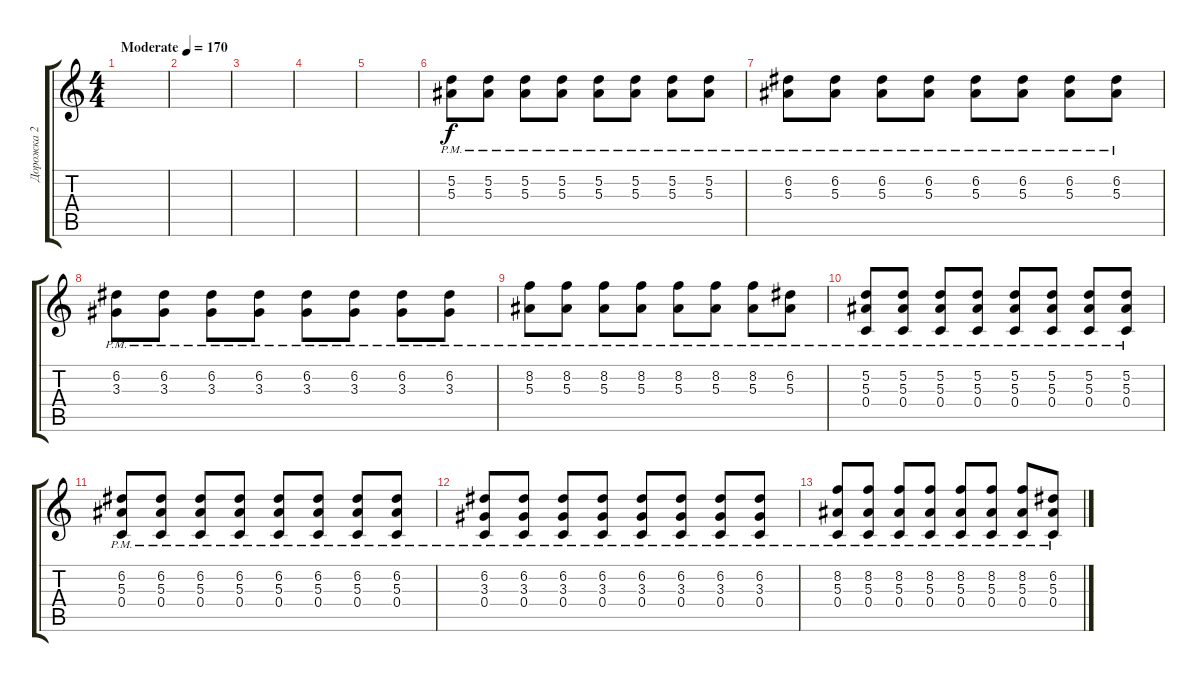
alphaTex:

\track ("Дорожка 2" "Дорожка 2") {instrument acousticguitarnylon}
\staff {score tabs}
\tuning (D4 A3 F3 C3 G2 C2) {hide}
\ts (4 4)
\tempo (170 "Moderate")
\clef g2
\ks c
|
|
|
|
|
(5.2{pm} 5.3{pm}).8 (5.2{pm} 5.3{pm}).8 (5.2{pm} 5.3{pm}).8 (5.2{pm} 5.3{pm}).8 (5.2{pm} 5.3{pm}).8 (5.2{pm} 5.3{pm}).8 (5.2{pm} 5.3{pm}).8 (5.2{pm} 5.3{pm}).8 |
(6.2{pm} 5.3{pm}).8 (6.2{pm} 5.3{pm}).8 (6.2{pm} 5.3{pm}).8 (6.2{pm} 5.3{pm}).8 (6.2{pm} 5.3{pm}).8 (6.2{pm} 5.3{pm}).8 (6.2{pm} 5.3{pm}).8 (6.2{pm} 5.3{pm}).8 |
(6.2{pm} 3.3{pm}).8 (6.2{pm} 3.3{pm}).8 (6.2{pm} 3.3{pm}).8 (6.2{pm} 3.3{pm}).8 (6.2{pm} 3.3{pm}).8 (6.2{pm} 3.3{pm}).8 (6.2{pm} 3.3{pm}).8 (6.2{pm} 3.3{pm}).8 |
(8.2{pm} 5.3{pm}).8 (8.2{pm} 5.3{pm}).8 (8.2{pm} 5.3{pm}).8 (8.2{pm} 5.3{pm}).8 (8.2{pm} 5.3{pm}).8 (8.2{pm} 5.3{pm}).8 (8.2{pm} 5.3{pm}).8 (6.2{pm} 5.3{pm}).8 |
(5.2{pm} 5.3{pm} 0.4{pm}).8 (5.2{pm} 5.3{pm} 0.4{pm}).8 (5.2{pm} 5.3{pm} 0.4{pm}).8 (5.2{pm} 5.3{pm} 0.4{pm}).8 (5.2{pm} 5.3{pm} 0.4{pm}).8 (5.2{pm} 5.3{pm} 0.4{pm}).8 (5.2{pm} 5.3{pm} 0.4{pm}).8 (5.2{pm} 5.3{pm} 0.4{pm}).8 |
(6.2{pm} 5.3{pm} 0.4{pm}).8 (6.2{pm} 5.3{pm} 0.4{pm}).8 (6.2{pm} 5.3{pm} 0.4{pm}).8 (6.2{pm} 5.3{pm} 0.4{pm}).8 (6.2{pm} 5.3{pm} 0.4{pm}).8 (6.2{pm} 5.3{pm} 0.4{pm}).8 (6.2{pm} 5.3{pm} 0.4{pm}).8 (6.2{pm} 5.3{pm} 0.4{pm}).8 |
(6.2{pm} 3.3{pm} 0.4{pm}).8 (6.2{pm} 3.3{pm} 0.4{pm}).8 (6.2{pm} 3.3{pm} 0.4{pm}).8 (6.2{pm} 3.3{pm} 0.4{pm}).8 (6.2{pm} 3.3{pm} 0.4{pm}).8 (6.2{pm} 3.3{pm} 0.4{pm}).8 (6.2{pm} 3.3{pm} 0.4{pm}).8 (6.2{pm} 3.3{pm} 0.4{pm}).8 |
(8.2{pm} 5.3{pm} 0.4{pm}).8 (8.2{pm} 5.3{pm} 0.4{pm}).8 (8.2{pm} 5.3{pm} 0.4{pm}).8 (8.2{pm} 5.3{pm} 0.4{pm}).8 (8.2{pm} 5.3{pm} 0.4{pm}).8 (8.2{pm} 5.3{pm} 0.4{pm}).8 (8.2{pm} 5.3{pm} 0.4{pm}).8 (6.2{pm} 5.3{pm} 0.4{pm}).8
